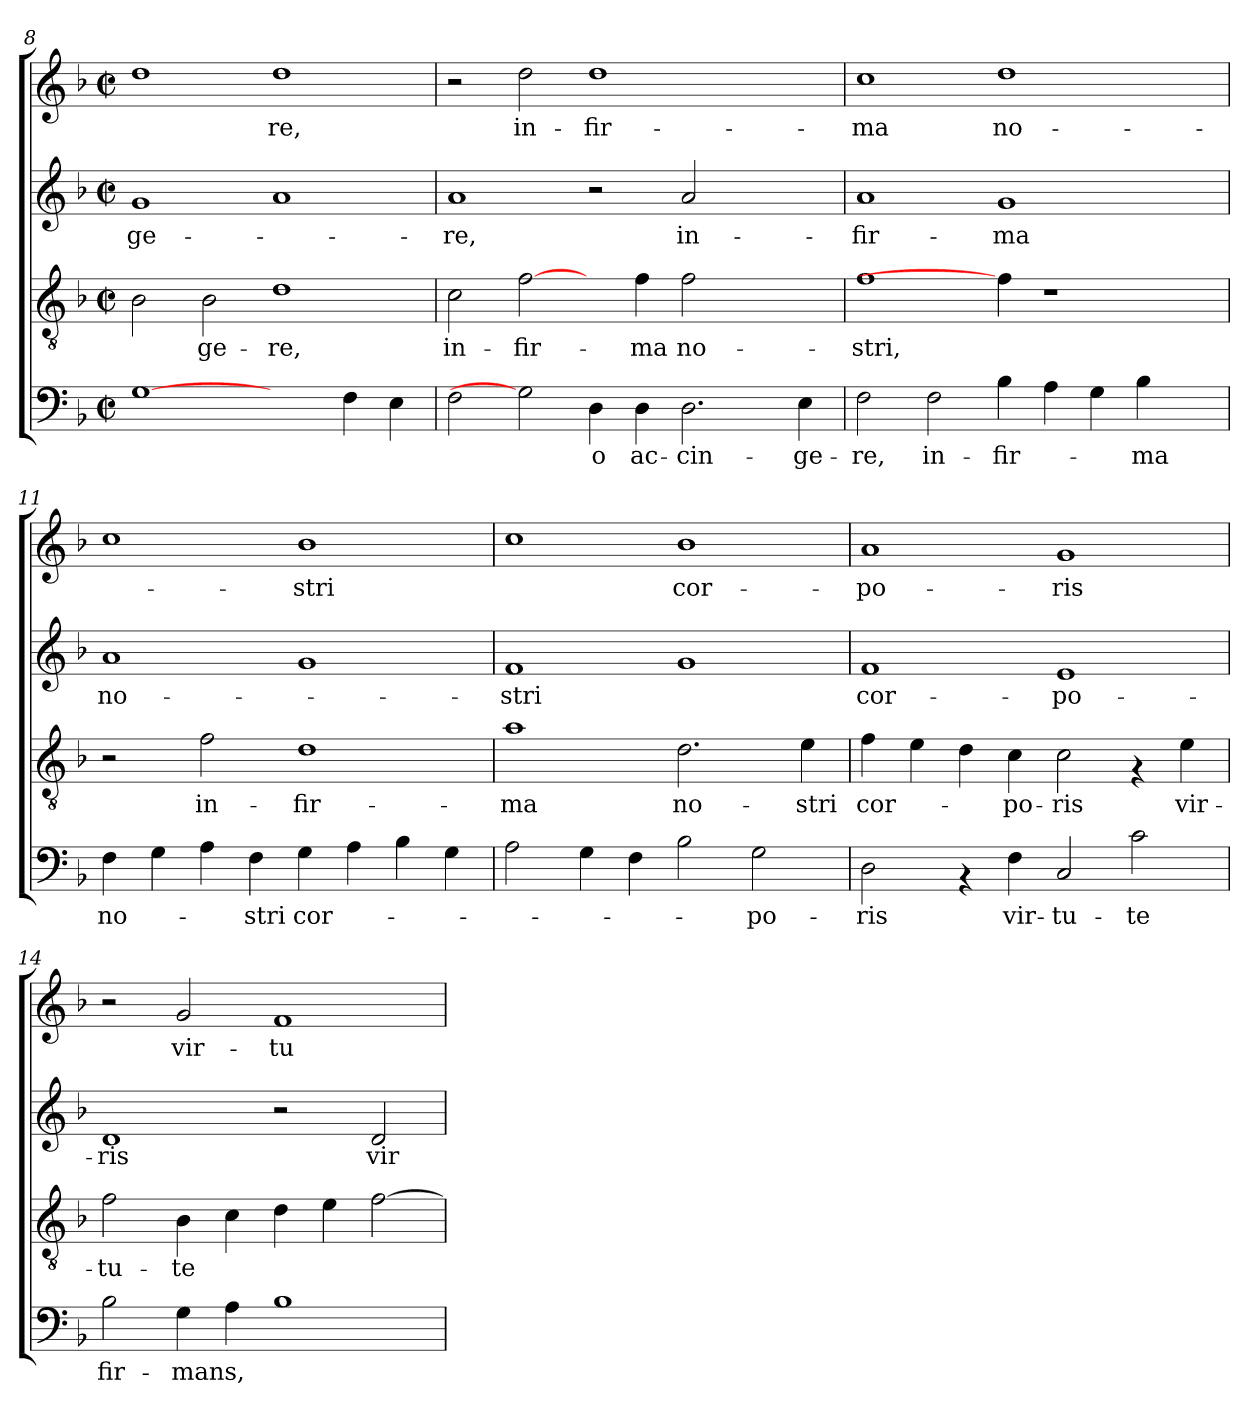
**kern	**text	**kern	**text	**kern	**text	**kern	**text
*part4	*part4	*part3	*part3	*part2	*part2	*part1	*part1
*staff4	*staff4	*staff3	*staff3	*staff2	*staff2	*staff1	*staff1
*clefF4	*	*clefGv2	*	*clefG2	*	*clefG2	*
*k[b-]	*	*k[b-]	*	*k[b-]	*	*k[b-]	*
*F:	*	*F:	*	*F:	*	*F:	*
*M2/2	*	*M2/2	*	*M2/2	*	*M2/2	*
*met(c|)	*	*met(c|)	*	*met(c|)	*	*met(c|)	*
=8	=8	=8	=8	=8	=8	=8	=8
!	!	!	!	!	!LO:LY:b	!	!
[1G	.	2B-\	.	1g	-ge-	1dd	.
!	!	!	!LO:LY:b	!	!	!	!
.	.	2B-\	-ge-	.	.	.	.
!	!	!	!LO:LY:b	!	!	!	!LO:LY:b
2ryy	.	1d	-re,	1a	.	1dd	-re,
4F\	.	.	.	.	.	.	.
4E\	.	.	.	.	.	.	.
=9	=9	=9	=9	=9	=9	=9	=9
!	!	!	!LO:LY:b	!	!LO:LY:b	!	!
2F\	.	2c\	in-	1a	-re,	2r	.
!	!	!	!LO:LY:b	!	!	!	!LO:LY:b
2G]	.	[2f\	-fir-	.	.	2dd\	in-
!	!LO:LY:b	!	!	!	!	!	!LO:LY:b
4D\	-o	4ryy	.	2r	.	1dd	-fir-
!	!LO:LY:b	!	!LO:LY:b	!	!	!	!
4D\	ac-	4f\	-ma	.	.	.	.
!	!LO:LY:b	!	!LO:LY:b	!	!LO:LY:b	!	!
2.D\	-cin-	2f\	no-	2a/	in-	.	.
.	.	2ryy	.	2ryy	.	2ryy	.
!	!LO:LY:b	!	!	!	!	!	!
4E\	-ge-	.	.	.	.	.	.
=10	=10	=10	=10	=10	=10	=10	=10
!	!LO:LY:b	!	!LO:LY:b	!	!LO:LY:b	!	!LO:LY:b
2F\	-re,	1f	-stri,	1a	-fir-	1cc	-ma
!	!LO:LY:b	!	!	!	!	!	!
2F\	in-	.	.	.	.	.	.
!	!LO:LY:b	!	!	!	!LO:LY:b	!	!LO:LY:b
4B-\	-fir-	4f\]	.	1g	-ma	1dd	no-
4A\	.	1r	.	.	.	.	.
4G\	.	.	.	.	.	.	.
!	!LO:LY:b	!	!	!	!	!	!
4B-\	-ma	.	.	.	.	.	.
4ryy	.	.	.	4ryy	.	4ryy	.
!!LO:PB:g=z
=11	=11	=11	=11	=11	=11	=11	=11
!	!LO:LY:b	!	!	!	!LO:LY:b	!	!
4F\	no-	2r	.	1a	no-	1cc	.
4G\	.	.	.	.	.	.	.
!	!	!	!LO:LY:b	!	!	!	!
4A\	.	2f\	in-	.	.	.	.
!	!LO:LY:b	!	!	!	!	!	!
4F\	-stri	.	.	.	.	.	.
!	!LO:LY:b	!	!LO:LY:b	!	!	!	!LO:LY:b
4G\	cor-	1d	-fir-	1g	.	1b-	-stri
4A\	.	.	.	.	.	.	.
4B-\	.	.	.	.	.	.	.
4G\	.	.	.	.	.	.	.
=12	=12	=12	=12	=12	=12	=12	=12
!	!	!	!LO:LY:b	!	!LO:LY:b	!	!
2A\	.	1a	-ma	1f	-stri	1cc	.
4G\	.	.	.	.	.	.	.
4F\	.	.	.	.	.	.	.
!	!	!	!LO:LY:b	!	!	!	!LO:LY:b
2B-\	.	2.d\	no-	1g	.	1b-	cor-
!	!LO:LY:b	!	!	!	!	!	!
2G\	-po-	.	.	.	.	.	.
!	!	!	!LO:LY:b	!	!	!	!
.	.	4e\	-stri	.	.	.	.
=13	=13	=13	=13	=13	=13	=13	=13
!	!LO:LY:b	!	!LO:LY:b	!	!LO:LY:b	!	!LO:LY:b
2D\	-ris	4f\	cor-	1f	cor-	1a	-po-
.	.	4e\	.	.	.	.	.
4rAA	.	4d\	.	.	.	.	.
!	!LO:LY:b	!	!LO:LY:b	!	!	!	!
4F\	vir-	4c\	-po-	.	.	.	.
!	!LO:LY:b	!	!LO:LY:b	!	!LO:LY:b	!	!LO:LY:b
2C/	-tu-	2c\	-ris	1e	-po-	1g	-ris
!	!LO:LY:b	!	!	!	!	!	!
2c\	-te	4rF	.	.	.	.	.
!	!	!	!LO:LY:b	!	!	!	!
.	.	4e\	vir-	.	.	.	.
=14	=14	=14	=14	=14	=14	=14	=14
!	!LO:LY:b	!	!LO:LY:b	!	!LO:LY:b	!	!
2B-\	fir-	2f\	-tu-	1d	-ris	2r	.
!	!LO:LY:b	!	!LO:LY:b	!	!	!	!LO:LY:b
4G\	-mans,	4B-\	-te	.	.	2g/	vir-
4A\	.	4c\	.	.	.	.	.
!	!	!	!	!	!	!	!LO:LY:b
1B-	.	4d\	.	2r	.	1f	-tu-
.	.	4e\	.	.	.	.	.
!	!	!	!	!	!LO:LY:b	!	!
.	.	[>2f\	.	2d/	vir-	.	.
=	=	=	=	=	=	=	=
*-	*-	*-	*-	*-	*-	*-	*-
